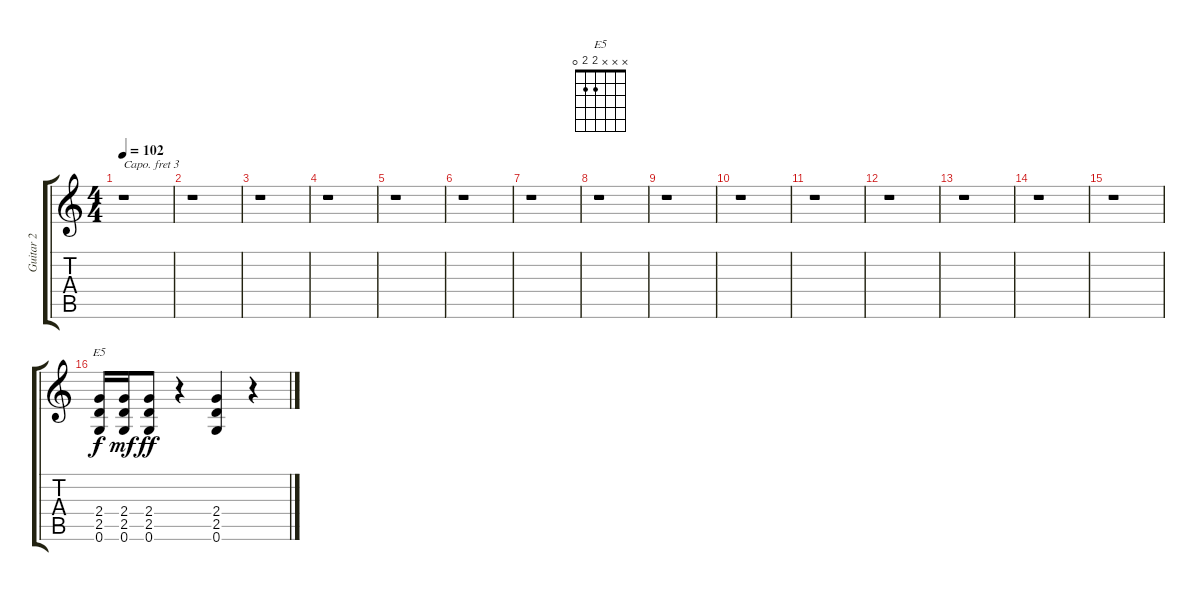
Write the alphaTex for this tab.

\track ("Guitar 2" "Guitar 2") {instrument overdrivenguitar}
\staff {score tabs}
\capo 3
\tuning (E4 B3 G3 D3 A2 E2) {hide}
\chord ("E5" x x x 2 2 0)
\ts (4 4)
\tempo 102
\clef g2
\ks c
r.1{dy fff} |
r.1 |
r.1 |
r.1 |
r.1 |
r.1 |
r.1 |
r.1 |
r.1 |
r.1 |
r.1 |
r.1 |
r.1 |
r.1 |
r.1 |
(2.4 2.5 0.6).16{ch "E5" dy f} (2.4 2.5 0.6).16{dy mf} (2.4 2.5 0.6).8{dy ff} r.4 (2.4 2.5 0.6).4 r.4
